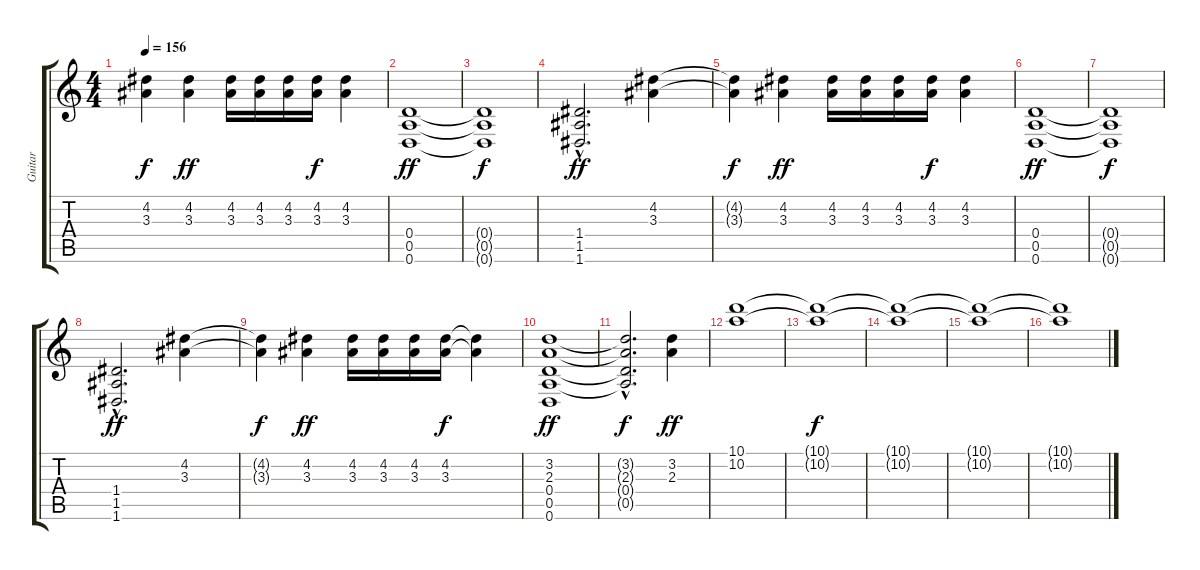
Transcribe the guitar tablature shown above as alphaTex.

\track ("Guitar              " "Guitar    ") {instrument distortionguitar}
\staff {score tabs}
\tuning (E4 B3 G3 D3 A2 D2) {hide}
\ts (4 4)
\tempo 156
\clef g2
\ks c
(4.2{t} 3.3{t}).4{dy f} (4.2 3.3).4{dy ff} (4.2 3.3).16 (4.2 3.3).16 (4.2 3.3).16 (4.2 3.3).16{dy f} (4.2 3.3).4 |
(0.4 0.5 0.6).1{dy ff} |
(0.4{t} 0.5{t} 0.6{t}).1{dy f} |
(1.4 1.5 1.6{hac}).2{d dy ff} (4.2 3.3).4 |
(4.2{t} 3.3{t}).4{dy f} (4.2 3.3).4{dy ff} (4.2 3.3).16 (4.2 3.3).16 (4.2 3.3).16 (4.2 3.3).16{dy f} (4.2 3.3).4 |
(0.4 0.5 0.6).1{dy ff} |
(0.4{t} 0.5{t} 0.6{t}).1{dy f} |
(1.4 1.5 1.6{hac}).2{d dy ff} (4.2 3.3).4 |
(4.2{t} 3.3{t}).4{dy f} (4.2 3.3).4{dy ff} (4.2 3.3).16 (4.2 3.3).16 (4.2 3.3).16 (4.2 3.3).16{dy f} (4.2{t} 3.3{t}).4 |
(3.2 2.3 0.4 0.5 0.6).1{dy ff} |
(3.2{hac t} 2.3{hac t} 0.4{hac t} 0.5{hac t}).2{d dy f} (3.2 2.3).4{dy ff} |
(10.1 10.2).1 |
(10.1{t} 10.2{t}).1{dy f} |
(10.1{t} 10.2{t}).1 |
(10.1{t} 10.2{t}).1 |
(10.1{t} 10.2{t}).1
